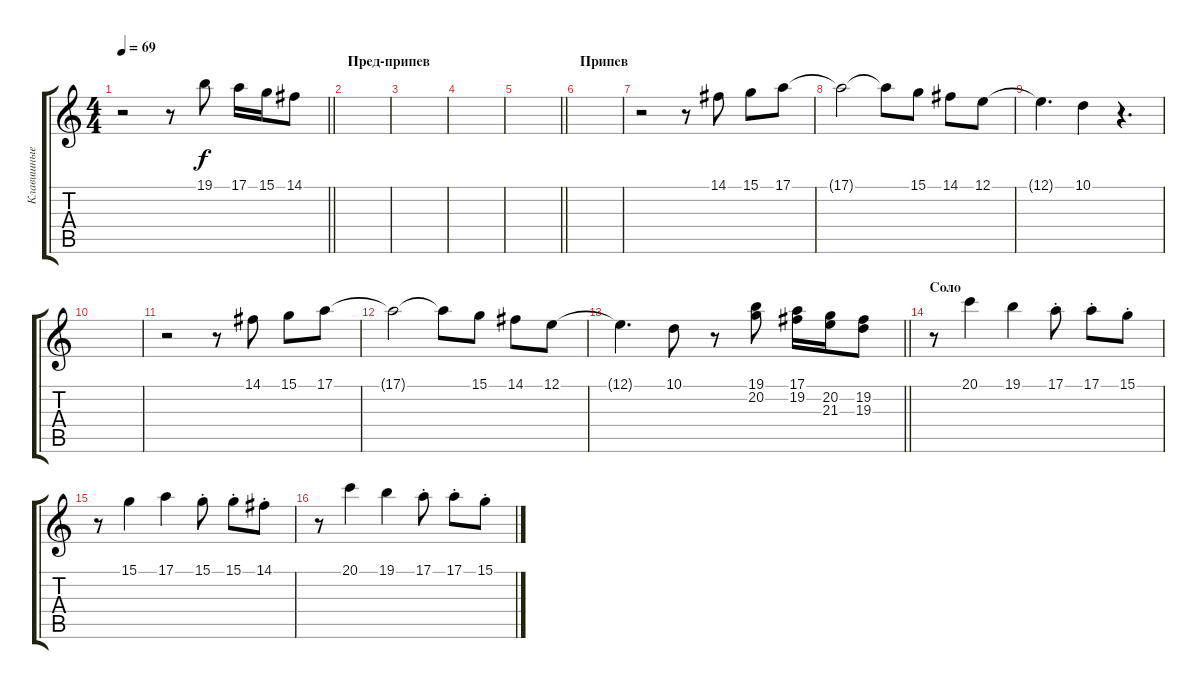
\track ("Клавишные I" "Клавишные ") {instrument piccolo}
\staff {score tabs}
\tuning (E4 B3 G3 D3 A2 E2) {hide}
\ts (4 4)
\tempo 69
\clef g2
\barLineRight lightlight
\ks c
r.2{dy f} r.8 19.1.8 17.1.16 15.1.16 14.1.8 |
\section ("" "Пред-припев")
|
|
|
\barLineRight lightlight
|
\section ("" "Припев")
|
r.2 r.8 14.1.8 15.1.8 17.1.8 |
17.1{t}.2 17.1{t}.8 15.1.8 14.1.8 12.1.8 |
12.1{t}.4{d} 10.1.4 r.4{d} |
|
r.2 r.8 14.1.8 15.1.8 17.1.8 |
17.1{t}.2 17.1{t}.8 15.1.8 14.1.8 12.1.8 |
\barLineRight lightlight
12.1{t}.4{d} 10.1.8 r.8 (19.1 20.2).8 (17.1 19.2).16 (20.2 21.3).16 (19.2 19.3).8 |
\section ("" "Соло")
r.8 20.1.4 19.1.4 17.1{st}.8 17.1{st}.8 15.1{st}.8 |
r.8 15.1.4 17.1.4 15.1{st}.8 15.1{st}.8 14.1{st}.8 |
r.8 20.1.4 19.1.4 17.1{st}.8 17.1{st}.8 15.1{st}.8
